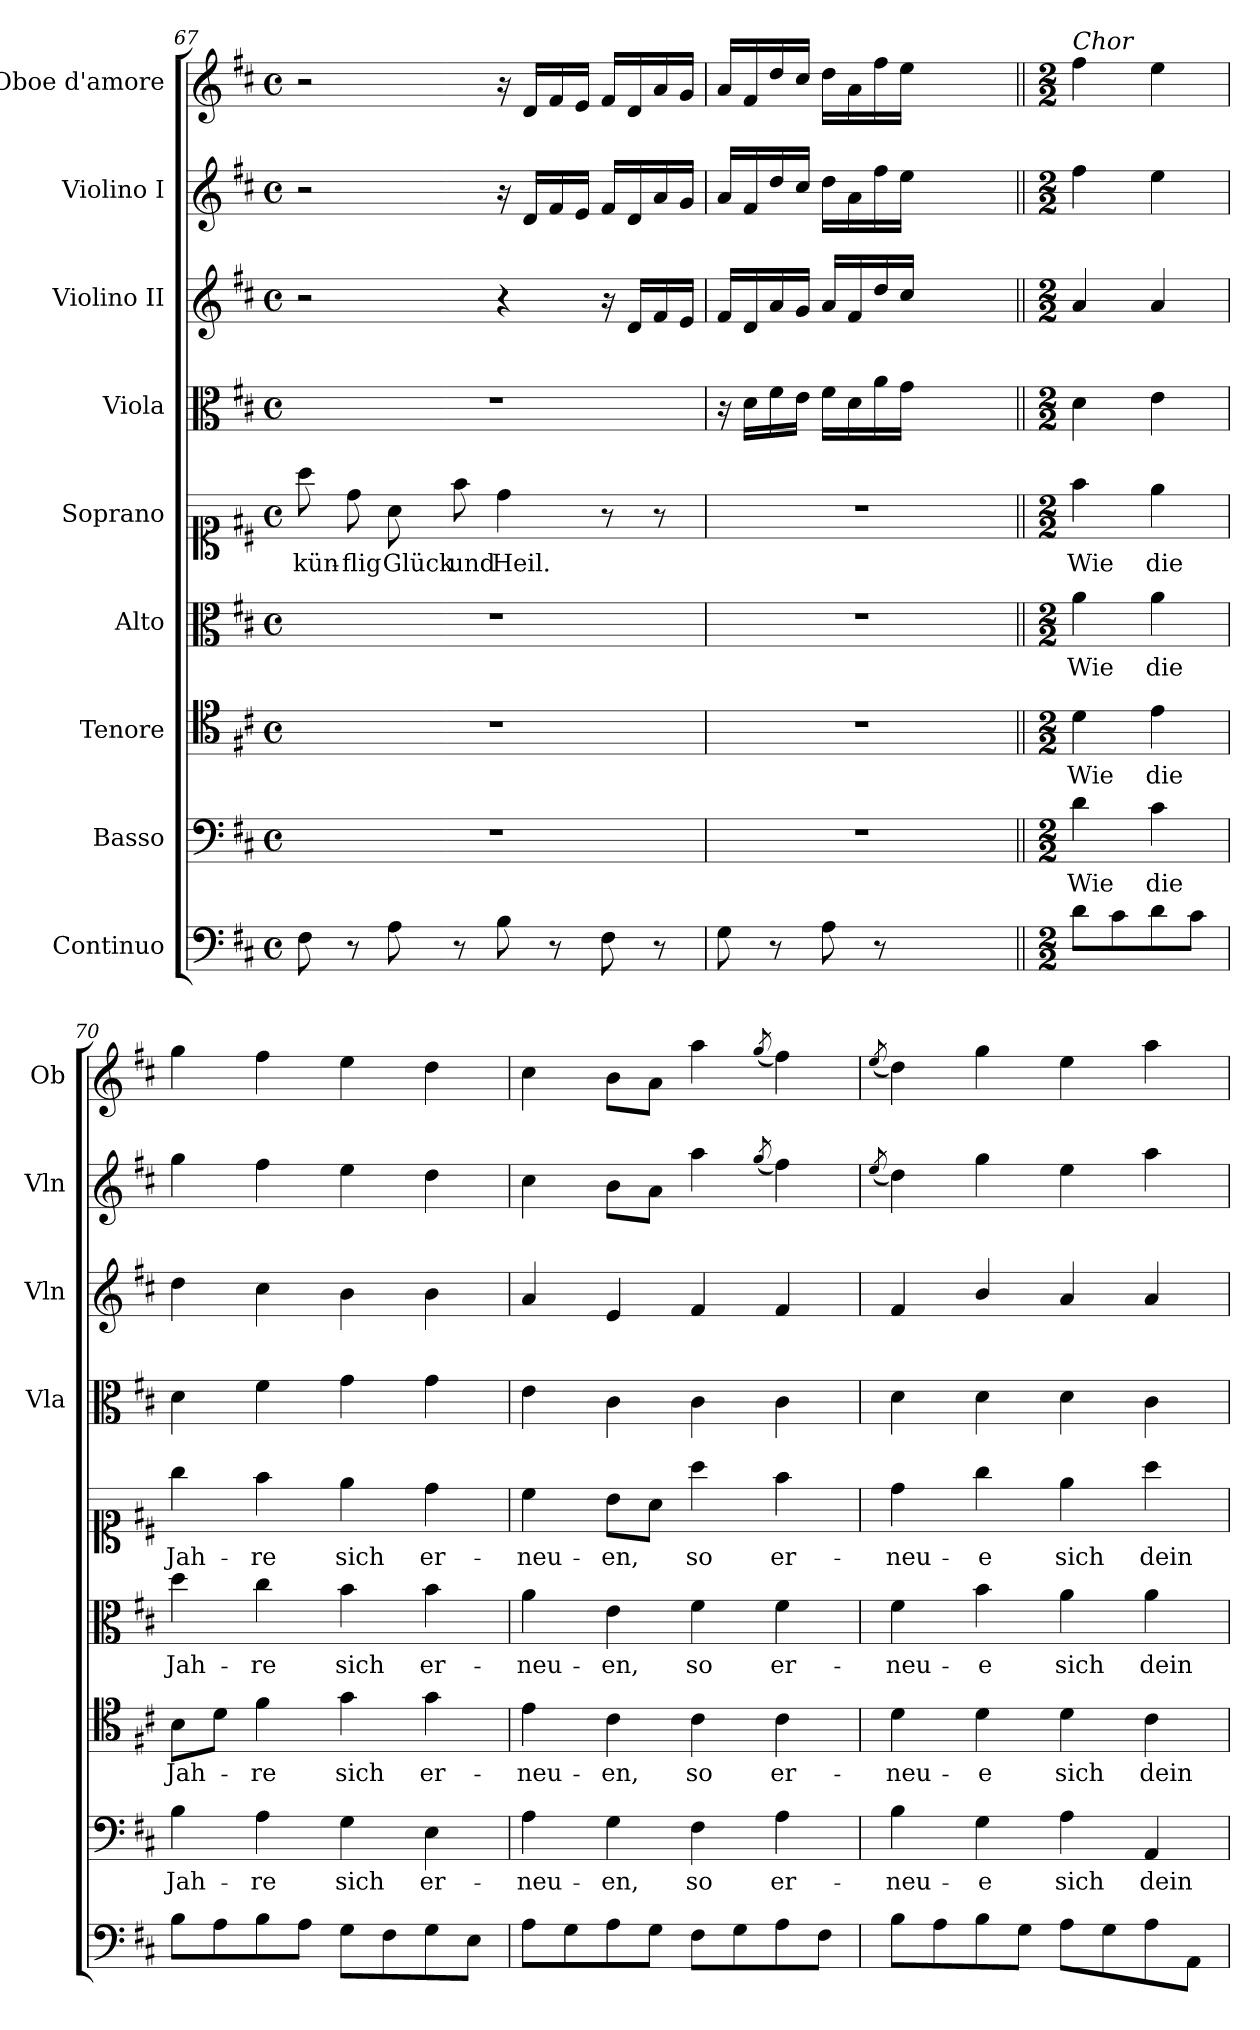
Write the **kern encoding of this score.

**kern	**kern	**text	**kern	**text	**kern	**text	**kern	**text	**kern	**kern	**kern	**kern
*part9	*part8	*part8	*part7	*part7	*part6	*part6	*part5	*part5	*part4	*part3	*part2	*part1
*staff9	*staff8	*staff8	*staff7	*staff7	*staff6	*staff6	*staff5	*staff5	*staff4	*staff3	*staff2	*staff1
*I"Continuo	*I"Basso	*	*I"Tenore	*	*I"Alto	*	*I"Soprano	*	*I"Viola	*I"Violino II	*I"Violino I	*I"Oboe d'amore
*	*	*	*	*	*	*	*	*	*I'Vla	*I'Vln	*I'Vln	*I'Ob
*clefF4	*clefF4	*	*clefC4	*	*clefC3	*	*clefC1	*	*clefC3	*clefG2	*clefG2	*clefG2
*k[f#c#]	*k[f#c#]	*	*k[f#c#]	*	*k[f#c#]	*	*k[f#c#]	*	*k[f#c#]	*k[f#c#]	*k[f#c#]	*k[f#c#]
*M4/4	*M4/4	*	*M4/4	*	*M4/4	*	*M4/4	*	*M4/4	*M4/4	*M4/4	*M4/4
*met(c)	*met(c)	*	*met(c)	*	*met(c)	*	*met(c)	*	*met(c)	*met(c)	*met(c)	*met(c)
=67	=67	=67	=67	=67	=67	=67	=67	=67	=67	=67	=67	=67
!	!	!	!	!	!	!	!	!LO:LY:b	!	!	!	!
8F#\	1r	.	1r	.	1r	.	8aa\	kün-	1r	2r	2r	2r
!	!	!	!	!	!	!	!	!LO:LY:b	!	!	!	!
8r	.	.	.	.	.	.	8dd\	-flig	.	.	.	.
!	!	!	!	!	!	!	!	!LO:LY:b	!	!	!	!
8A\	.	.	.	.	.	.	8a\	Glück	.	.	.	.
!	!	!	!	!	!	!	!	!LO:LY:b	!	!	!	!
8r	.	.	.	.	.	.	8ff#\	und	.	.	.	.
!	!	!	!	!	!	!	!	!LO:LY:b	!	!	!	!
8B\	.	.	.	.	.	.	4dd\	Heil.	.	4r	16r	16r
.	.	.	.	.	.	.	.	.	.	.	16d/LL	16d/LL
8r	.	.	.	.	.	.	.	.	.	.	16f#/	16f#/
.	.	.	.	.	.	.	.	.	.	.	16e/JJ	16e/JJ
8F#\	.	.	.	.	.	.	8r	.	.	16r	16f#/LL	16f#/LL
.	.	.	.	.	.	.	.	.	.	16d/LL	16d/	16d/
8r	.	.	.	.	.	.	8r	.	.	16f#/	16a/	16a/
.	.	.	.	.	.	.	.	.	.	16e/JJ	16g/JJ	16g/JJ
=68	=68	=68	=68	=68	=68	=68	=68	=68	=68	=68	=68	=68
8G\	1r	.	1r	.	1r	.	1r	.	16r	16f#/LL	16a/LL	16a/LL
.	.	.	.	.	.	.	.	.	16d\LL	16d/	16f#/	16f#/
8r	.	.	.	.	.	.	.	.	16f#\	16a/	16dd/	16dd/
.	.	.	.	.	.	.	.	.	16e\JJ	16g/JJ	16cc#/JJ	16cc#/JJ
8A\	.	.	.	.	.	.	.	.	16f#\LL	16a/LL	16dd\LL	16dd\LL
.	.	.	.	.	.	.	.	.	16d\	16f#/	16a\	16a\
8r	.	.	.	.	.	.	.	.	16a\	16dd/	16ff#\	16ff#\
.	.	.	.	.	.	.	.	.	16g\JJ	16cc#/JJ	16ee\JJ	16ee\JJ
2ryy	.	.	.	.	.	.	.	.	2ryy	2ryy	2ryy	2ryy
!!LO:PB:g=z
=69||	=69||	=69||	=69||	=69||	=69||	=69||	=69||	=69||	=69||	=69||	=69||	=69||
*M2/2	*M2/2	*	*M2/2	*	*M2/2	*	*M2/2	*	*M2/2	*M2/2	*M2/2	*M2/2
!	!	!	!	!	!	!	!	!	!	!	!	!LO:TX:i:t=Chor
!	!	!LO:LY:b	!	!LO:LY:b	!	!LO:LY:b	!	!LO:LY:b	!	!	!	!
8d\L	4d\	Wie	4d\	Wie	4a\	Wie	4ff#\	Wie	4d\	4a/	4ff#\	4ff#\
8c#\	.	.	.	.	.	.	.	.	.	.	.	.
!	!	!LO:LY:b	!	!LO:LY:b	!	!LO:LY:b	!	!LO:LY:b	!	!	!	!
8d\	4c#\	die	4e\	die	4a\	die	4ee\	die	4e\	4a/	4ee\	4ee\
8c#\J	.	.	.	.	.	.	.	.	.	.	.	.
=70	=70	=70	=70	=70	=70	=70	=70	=70	=70	=70	=70	=70
!	!	!LO:LY:b	!	!LO:LY:b	!	!LO:LY:b	!	!LO:LY:b	!	!	!	!
8B\L	4B\	Jah-	8B\L	Jah-	4dd\	Jah-	4gg\	Jah-	4d\	4dd\	4gg\	4gg\
8A\	.	.	8d\J	.	.	.	.	.	.	.	.	.
!	!	!LO:LY:b	!	!LO:LY:b	!	!LO:LY:b	!	!LO:LY:b	!	!	!	!
8B\	4A\	-re	4f#\	-re	4cc#\	-re	4ff#\	-re	4f#\	4cc#\	4ff#\	4ff#\
8A\J	.	.	.	.	.	.	.	.	.	.	.	.
!	!	!LO:LY:b	!	!LO:LY:b	!	!LO:LY:b	!	!LO:LY:b	!	!	!	!
8G\L	4G\	sich	4g\	sich	4b\	sich	4ee\	sich	4g\	4b\	4ee\	4ee\
8F#\	.	.	.	.	.	.	.	.	.	.	.	.
!	!	!LO:LY:b	!	!LO:LY:b	!	!LO:LY:b	!	!LO:LY:b	!	!	!	!
8G\	4E\	er-	4g\	er-	4b\	er-	4dd\	er-	4g\	4b\	4dd\	4dd\
8E\J	.	.	.	.	.	.	.	.	.	.	.	.
=71	=71	=71	=71	=71	=71	=71	=71	=71	=71	=71	=71	=71
!	!	!LO:LY:b	!	!LO:LY:b	!	!LO:LY:b	!	!LO:LY:b	!	!	!	!
8A\L	4A\	-neu-	4e\	-neu-	4a\	-neu-	4cc#\	-neu-	4e\	4a/	4cc#\	4cc#\
8G\	.	.	.	.	.	.	.	.	.	.	.	.
!	!	!LO:LY:b	!	!LO:LY:b	!	!LO:LY:b	!	!LO:LY:b	!	!	!	!
8A\	4G\	-en,	4c#\	-en,	4e\	-en,	8b\L	-en,	4c#\	4e/	8b\L	8b\L
8G\J	.	.	.	.	.	.	8a\J	.	.	.	8a\J	8a\J
!	!	!LO:LY:b	!	!LO:LY:b	!	!LO:LY:b	!	!LO:LY:b	!	!	!	!
8F#\L	4F#\	so	4c#\	so	4f#\	so	4aa\	so	4c#\	4f#/	4aa\	4aa\
8G\	.	.	.	.	.	.	.	.	.	.	.	.
.	.	.	.	.	.	.	.	.	.	.	(<8qgg/	(<8qgg/
!	!	!LO:LY:b	!	!LO:LY:b	!	!LO:LY:b	!	!LO:LY:b	!	!	!	!
8A\	4A\	er-	4c#\	er-	4f#\	er-	4ff#\	er-	4c#\	4f#/	4ff#\)	4ff#\)
8F#\J	.	.	.	.	.	.	.	.	.	.	.	.
=72	=72	=72	=72	=72	=72	=72	=72	=72	=72	=72	=72	=72
.	.	.	.	.	.	.	.	.	.	.	(<8qee/	(<8qee/
!	!	!LO:LY:b	!	!LO:LY:b	!	!LO:LY:b	!	!LO:LY:b	!	!	!	!
8B\L	4B\	-neu-	4d\	-neu-	4f#\	-neu-	4dd\	-neu-	4d\	4f#/	4dd\)	4dd\)
8A\	.	.	.	.	.	.	.	.	.	.	.	.
!	!	!LO:LY:b	!	!LO:LY:b	!	!LO:LY:b	!	!LO:LY:b	!	!	!	!
8B\	4G\	-e	4d\	-e	4b\	-e	4gg\	-e	4d\	4b/	4gg\	4gg\
8G\J	.	.	.	.	.	.	.	.	.	.	.	.
!	!	!LO:LY:b	!	!LO:LY:b	!	!LO:LY:b	!	!LO:LY:b	!	!	!	!
8A\L	4A\	sich	4d\	sich	4a\	sich	4ee\	sich	4d\	4a/	4ee\	4ee\
8G\	.	.	.	.	.	.	.	.	.	.	.	.
!	!	!LO:LY:b	!	!LO:LY:b	!	!LO:LY:b	!	!LO:LY:b	!	!	!	!
8A\	4AA/	dein	4c#\	dein	4a\	dein	4aa\	dein	4c#\	4a/	4aa\	4aa\
8AA\J	.	.	.	.	.	.	.	.	.	.	.	.
=	=	=	=	=	=	=	=	=	=	=	=	=
*-	*-	*-	*-	*-	*-	*-	*-	*-	*-	*-	*-	*-
